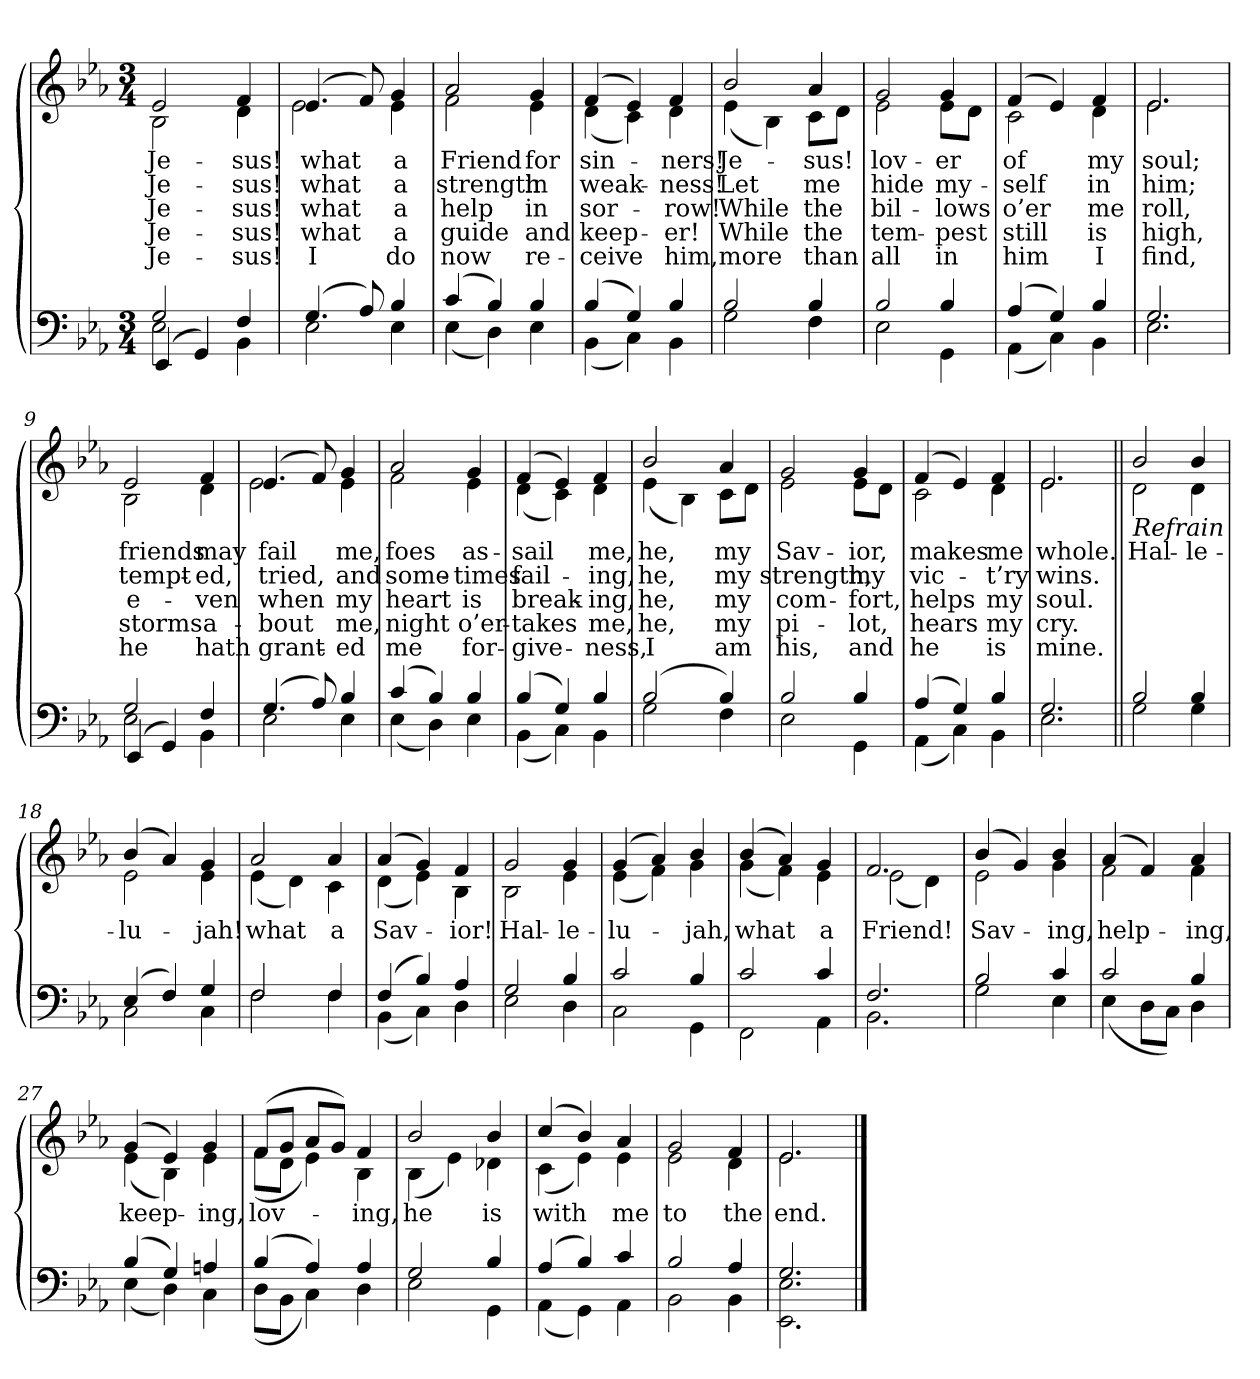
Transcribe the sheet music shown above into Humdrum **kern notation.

**kern	**kern	**text	**text	**text	**text	**text
*part2	*part1	*part1	*part1	*part1	*part1	*part1
*staff2	*staff1	*staff1	*staff1	*staff1	*staff1	*staff1
*clefF4	*clefG2	*	*	*	*	*
*k[b-e-a-]	*k[b-e-a-]	*	*	*	*	*
*M3/4	*M3/4	*	*	*	*	*
=1	=1	=1	=1	=1	=1	=1
*^	*	*	*	*	*	*
*	*^	*	*	*	*	*	*
!	!	!	!LO:TX:b:i:t=Verse	!	!	!	!	!
!	!	!	!	!LO:LY:b	!LO:LY:b	!LO:LY:b	!LO:LY:b	!LO:LY:b
*	*	*	*^	*	*	*	*	*
2G/	2E-!\	(>4EE-/	2e-/	2B-\	Je-	Je-	Je-	Je-	Je-
.	.	4GG/)	.	.	.	.	.	.	.
!	!	!	!	!	!LO:LY:b	!LO:LY:b	!LO:LY:b	!LO:LY:b	!LO:LY:b
4F/	4BB-\	4ryy	4f/	4d\	-sus!	-sus!	-sus!	-sus!	-sus!
=2	=2	=2	=2	=2	=2	=2	=2	=2	=2
!	!	!	!	!	!LO:LY:b	!LO:LY:b	!LO:LY:b	!LO:LY:b	!LO:LY:b
*	*v	*v	*	*	*	*	*	*	*
(>4.G/	2E-\	(>4.e-/	2e-\	what	what	what	what	I
8A-/)	.	8f/)	.	.	.	.	.	.
!	!	!	!	!LO:LY:b	!LO:LY:b	!LO:LY:b	!LO:LY:b	!LO:LY:b
4B-/	4E-\	4g/	4e-\	a	a	a	a	do
=3	=3	=3	=3	=3	=3	=3	=3	=3
!	!	!	!	!LO:LY:b	!LO:LY:b	!LO:LY:b	!LO:LY:b	!LO:LY:b
(>4c/	(<4E-\	2a-/	2f\	Friend	strength	help	guide	now
4B-/)	4D\)	.	.	.	.	.	.	.
!	!	!	!	!LO:LY:b	!LO:LY:b	!LO:LY:b	!LO:LY:b	!LO:LY:b
4B-/	4E-\	4g/	4e-\	for	in	in	and	re-
=4	=4	=4	=4	=4	=4	=4	=4	=4
!	!	!	!	!LO:LY:b	!LO:LY:b	!LO:LY:b	!LO:LY:b	!LO:LY:b
(>4B-/	(<4BB-\	(>4f/	(<4d\	sin-	weak-	sor-	keep-	-ceive
4G/)	4C\)	4e-/)	4c\)	.	.	.	.	.
!	!	!	!	!LO:LY:b	!LO:LY:b	!LO:LY:b	!LO:LY:b	!LO:LY:b
4B-/	4BB-\	4f/	4d\	-ners!	-ness!	-row!	-er!	him,
!!LO:LB:g=z	!!
=5	=5	=5	=5	=5	=5	=5	=5	=5
!	!	!	!	!LO:LY:b	!LO:LY:b	!LO:LY:b	!LO:LY:b	!LO:LY:b
2B-/	2G\	2b-/	(<4e-\	Je-	Let	While	While	more
.	.	.	4B-\)	.	.	.	.	.
!	!	!	!	!LO:LY:b	!LO:LY:b	!LO:LY:b	!LO:LY:b	!LO:LY:b
4B-/	4F\	4a-/	8c\L	-sus!	me	the	the	than
.	.	.	8d\J	.	.	.	.	.
=6	=6	=6	=6	=6	=6	=6	=6	=6
!	!	!	!	!LO:LY:b	!LO:LY:b	!LO:LY:b	!LO:LY:b	!LO:LY:b
2B-/	2E-\	2g/	2e-\	lov-	hide	bil-	tem-	all
!	!	!	!	!LO:LY:b	!LO:LY:b	!LO:LY:b	!LO:LY:b	!LO:LY:b
4B-/	4GG\	4g/	8e-\L	-er	my-	-lows	-pest	in
.	.	.	8d\J	.	.	.	.	.
=7	=7	=7	=7	=7	=7	=7	=7	=7
!	!	!	!	!LO:LY:b	!LO:LY:b	!LO:LY:b	!LO:LY:b	!LO:LY:b
(>4A-/	(<4AA-\	(>4f/	2c\	of	-self	o’er	still	him
4G/)	4C\)	4e-/)	.	.	.	.	.	.
!	!	!	!	!LO:LY:b	!LO:LY:b	!LO:LY:b	!LO:LY:b	!LO:LY:b
4B-/	4BB-\	4f/	4d\	my	in	me	is	I
=8	=8	=8	=8	=8	=8	=8	=8	=8
!	!	!	!	!LO:LY:b	!LO:LY:b	!LO:LY:b	!LO:LY:b	!LO:LY:b
2.G/	2.E-\	2.e-/	2.e-\	soul;	him;	roll,	high,	find,
!!LO:LB:g=z	!!
=9	=9	=9	=9	=9	=9	=9	=9	=9
*	*^	*	*	*	*	*	*	*
!	!	!	!	!	!LO:LY:b	!LO:LY:b	!LO:LY:b	!LO:LY:b	!LO:LY:b
2G/	2E-!\	(>4EE-/	2e-/	2B-\	friends	tempt-	e-	storms	he
.	.	4GG/)	.	.	.	.	.	.	.
!	!	!	!	!	!LO:LY:b	!LO:LY:b	!LO:LY:b	!LO:LY:b	!LO:LY:b
4F/	4BB-\	4ryy	4f/	4d\	may	-ed,	-ven	a-	hath
=10	=10	=10	=10	=10	=10	=10	=10	=10	=10
!	!	!	!	!	!LO:LY:b	!LO:LY:b	!LO:LY:b	!LO:LY:b	!LO:LY:b
*	*v	*v	*	*	*	*	*	*	*
(>4.G/	2E-\	(>4.e-/	2e-\	fail	tried,	when	-bout	grant-
8A-/)	.	8f/)	.	.	.	.	.	.
!	!	!	!	!LO:LY:b	!LO:LY:b	!LO:LY:b	!LO:LY:b	!LO:LY:b
4B-/	4E-\	4g/	4e-\	me,	and	my	me,	-ed
=11	=11	=11	=11	=11	=11	=11	=11	=11
!	!	!	!	!LO:LY:b	!LO:LY:b	!LO:LY:b	!LO:LY:b	!LO:LY:b
(>4c/	(<4E-\	2a-/	2f\	foes	some-	heart	night	me
4B-/)	4D\)	.	.	.	.	.	.	.
!	!	!	!	!LO:LY:b	!LO:LY:b	!LO:LY:b	!LO:LY:b	!LO:LY:b
4B-/	4E-\	4g/	4e-\	as-	-times	is	o’er-	for-
=12	=12	=12	=12	=12	=12	=12	=12	=12
!	!	!	!	!LO:LY:b	!LO:LY:b	!LO:LY:b	!LO:LY:b	!LO:LY:b
(>4B-/	(<4BB-\	(>4f/	(<4d\	-sail	fail-	break-	-takes	-give-
4G/)	4C\)	4e-/)	4c\)	.	.	.	.	.
!	!	!	!	!LO:LY:b	!LO:LY:b	!LO:LY:b	!LO:LY:b	!LO:LY:b
4B-/	4BB-\	4f/	4d\	me,	-ing,	-ing,	me,	-ness,
!!LO:LB:g=z	!!
=13	=13	=13	=13	=13	=13	=13	=13	=13
!	!	!	!	!LO:LY:b	!LO:LY:b	!LO:LY:b	!LO:LY:b	!LO:LY:b
(>2B-/	2G\	2b-/	(<4e-\	he,	he,	he,	he,	I
.	.	.	4B-\)	.	.	.	.	.
!	!	!	!	!LO:LY:b	!LO:LY:b	!LO:LY:b	!LO:LY:b	!LO:LY:b
4B-/)	4F\	4a-/	8c\L	my	my	my	my	am
.	.	.	8d\J	.	.	.	.	.
=14	=14	=14	=14	=14	=14	=14	=14	=14
!	!	!	!	!LO:LY:b	!LO:LY:b	!LO:LY:b	!LO:LY:b	!LO:LY:b
2B-/	2E-\	2g/	2e-\	Sav-	strength,	com-	pi-	his,
!	!	!	!	!LO:LY:b	!LO:LY:b	!LO:LY:b	!LO:LY:b	!LO:LY:b
4B-/	4GG\	4g/	8e-\L	-ior,	my	-fort,	-lot,	and
.	.	.	8d\J	.	.	.	.	.
=15	=15	=15	=15	=15	=15	=15	=15	=15
!	!	!	!	!LO:LY:b	!LO:LY:b	!LO:LY:b	!LO:LY:b	!LO:LY:b
(>4A-/	(<4AA-\	(>4f/	2c\	makes	vic-	helps	hears	he
4G/)	4C\)	4e-/)	.	.	.	.	.	.
!	!	!	!	!LO:LY:b	!LO:LY:b	!LO:LY:b	!LO:LY:b	!LO:LY:b
4B-/	4BB-\	4f/	4d\	me	-t’ry	my	my	is
=16	=16	=16	=16	=16	=16	=16	=16	=16
!	!	!	!	!LO:LY:b	!LO:LY:b	!LO:LY:b	!LO:LY:b	!LO:LY:b
2.G/	2.E-\	2.e-/	2.e-\	whole.	wins.	soul.	cry.	mine.
!!LO:LB:g=z	!!
=17||	=17||	=17||	=17||	=17||	=17||	=17||	=17||	=17||
!	!	!LO:TX:b:i:t=Refrain	!	!	!	!	!	!
!	!	!	!	!LO:LY:b	!	!	!	!
2B-/	2G\	2b-/	2d\	Hal-	.	.	.	.
!	!	!	!	!LO:LY:b	!	!	!	!
4B-/	4G\	4b-/	4d\	-le-	.	.	.	.
=18	=18	=18	=18	=18	=18	=18	=18	=18
!	!	!	!	!LO:LY:b	!	!	!	!
(>4E-/	2C\	(>4b-/	2e-\	-lu-	.	.	.	.
4F/)	.	4a-/)	.	.	.	.	.	.
!	!	!	!	!LO:LY:b	!	!	!	!
4G/	4C\	4g/	4e-\	-jah!	.	.	.	.
=19	=19	=19	=19	=19	=19	=19	=19	=19
!	!	!	!	!LO:LY:b	!	!	!	!
2F/	2F\	2a-/	(<4e-\	what	.	.	.	.
.	.	.	4d\)	.	.	.	.	.
!	!	!	!	!LO:LY:b	!	!	!	!
4F/	4F\	4a-/	4c\	a	.	.	.	.
=20	=20	=20	=20	=20	=20	=20	=20	=20
!	!	!	!	!LO:LY:b	!	!	!	!
(>4F/	(<4BB-\	(>4a-/	(<4d\	Sav-	.	.	.	.
4B-/)	4C\)	4g/)	4e-\)	.	.	.	.	.
!	!	!	!	!LO:LY:b	!	!	!	!
4A-/	4D\	4f/	4B-\	-ior!	.	.	.	.
!!LO:LB:g=z	!!
=21	=21	=21	=21	=21	=21	=21	=21	=21
!	!	!	!	!LO:LY:b	!	!	!	!
2G/	2E-\	2g/	2B-\	Hal-	.	.	.	.
!	!	!	!	!LO:LY:b	!	!	!	!
4B-/	4D\	4g/	4e-\	-le-	.	.	.	.
=22	=22	=22	=22	=22	=22	=22	=22	=22
!	!	!	!	!LO:LY:b	!	!	!	!
2c/	2C\	(>4g/	(<4e-\	-lu-	.	.	.	.
.	.	4a-/)	4f\)	.	.	.	.	.
!	!	!	!	!LO:LY:b	!	!	!	!
4B-/	4GG\	4b-/	4g\	-jah,	.	.	.	.
=23	=23	=23	=23	=23	=23	=23	=23	=23
!	!	!	!	!LO:LY:b	!	!	!	!
2c/	2FF\	(>4b-/	(<4g\	what	.	.	.	.
.	.	4a-/)	4f\)	.	.	.	.	.
!	!	!	!	!LO:LY:b	!	!	!	!
4c/	4AA-\	4g/	4e-\	a	.	.	.	.
=24	=24	=24	=24	=24	=24	=24	=24	=24
!	!	!	!	!LO:LY:b	!	!	!	!
2.F/	2.BB-\	2.f/	(<2e-\	Friend!	.	.	.	.
.	.	.	4d\)	.	.	.	.	.
!!LO:LB:g=z	!!
=25	=25	=25	=25	=25	=25	=25	=25	=25
!	!	!	!	!LO:LY:b	!	!	!	!
2B-/	2G\	(>4b-/	2e-\	Sav-	.	.	.	.
.	.	4g/)	.	.	.	.	.	.
!	!	!	!	!LO:LY:b	!	!	!	!
4c/	4E-\	4b-/	4g\	-ing,	.	.	.	.
=26	=26	=26	=26	=26	=26	=26	=26	=26
!	!	!	!	!LO:LY:b	!	!	!	!
2c/	(<4E-\	(>4a-/	2f\	help-	.	.	.	.
.	8D\L	4f/)	.	.	.	.	.	.
.	8C\J)	.	.	.	.	.	.	.
!	!	!	!	!LO:LY:b	!	!	!	!
4B-/	4D\	4a-/	4f\	-ing,	.	.	.	.
=27	=27	=27	=27	=27	=27	=27	=27	=27
!	!	!	!	!LO:LY:b	!	!	!	!
(>4B-/	(<4E-\	(>4g/	(<4e-\	keep-	.	.	.	.
4G/)	4D\)	4e-/)	4B-\)	.	.	.	.	.
!	!	!	!	!LO:LY:b	!	!	!	!
4An/	4C\	4g/	4e-\	-ing,	.	.	.	.
=28	=28	=28	=28	=28	=28	=28	=28	=28
!	!	!	!	!LO:LY:b	!	!	!	!
(>4B-/	(<8D\L	(>8f/L	(<8f\L	lov-	.	.	.	.
.	8BB-\J	8g/J	8d\J	.	.	.	.	.
4A-i/)	4C\)	8a-/L	4e-\)	.	.	.	.	.
.	.	8g/J)	.	.	.	.	.	.
!	!	!	!	!LO:LY:b	!	!	!	!
4A-/	4D\	4f/	4B-\	-ing,	.	.	.	.
!!LO:LB:g=z	!!
=29	=29	=29	=29	=29	=29	=29	=29	=29
!	!	!	!	!LO:LY:b	!	!	!	!
2G/	2E-\	2b-/	(<4B-\	he	.	.	.	.
.	.	.	4e-\)	.	.	.	.	.
!	!	!	!	!LO:LY:b	!	!	!	!
4B-/	4GG\	4b-/	4d-X\	is	.	.	.	.
=30	=30	=30	=30	=30	=30	=30	=30	=30
!	!	!	!	!LO:LY:b	!	!	!	!
(>4A-/	(<4AA-\	(>4cc/	(<4c\	with	.	.	.	.
4B-/)	4GG\)	4b-/)	4e-\)	.	.	.	.	.
!	!	!	!	!LO:LY:b	!	!	!	!
4c/	4AA-\	4a-/	4e-\	me	.	.	.	.
=31	=31	=31	=31	=31	=31	=31	=31	=31
!	!	!	!	!LO:LY:b	!	!	!	!
2B-/	2BB-\	2g/	2e-\	to	.	.	.	.
!	!	!	!	!LO:LY:b	!	!	!	!
4A-/	4BB-\	4f/	4d\	the	.	.	.	.
=32	=32	=32	=32	=32	=32	=32	=32	=32
!	!	!	!	!LO:LY:b	!	!	!	!
2.G/	2.EE-!\ 2.E-\	2.e-/	2.e-\	end.	.	.	.	.
*v	*v	*	*	*	*	*	*	*
*	*v	*v	*	*	*	*	*
==	==	==	==	==	==	==
*-	*-	*-	*-	*-	*-	*-
